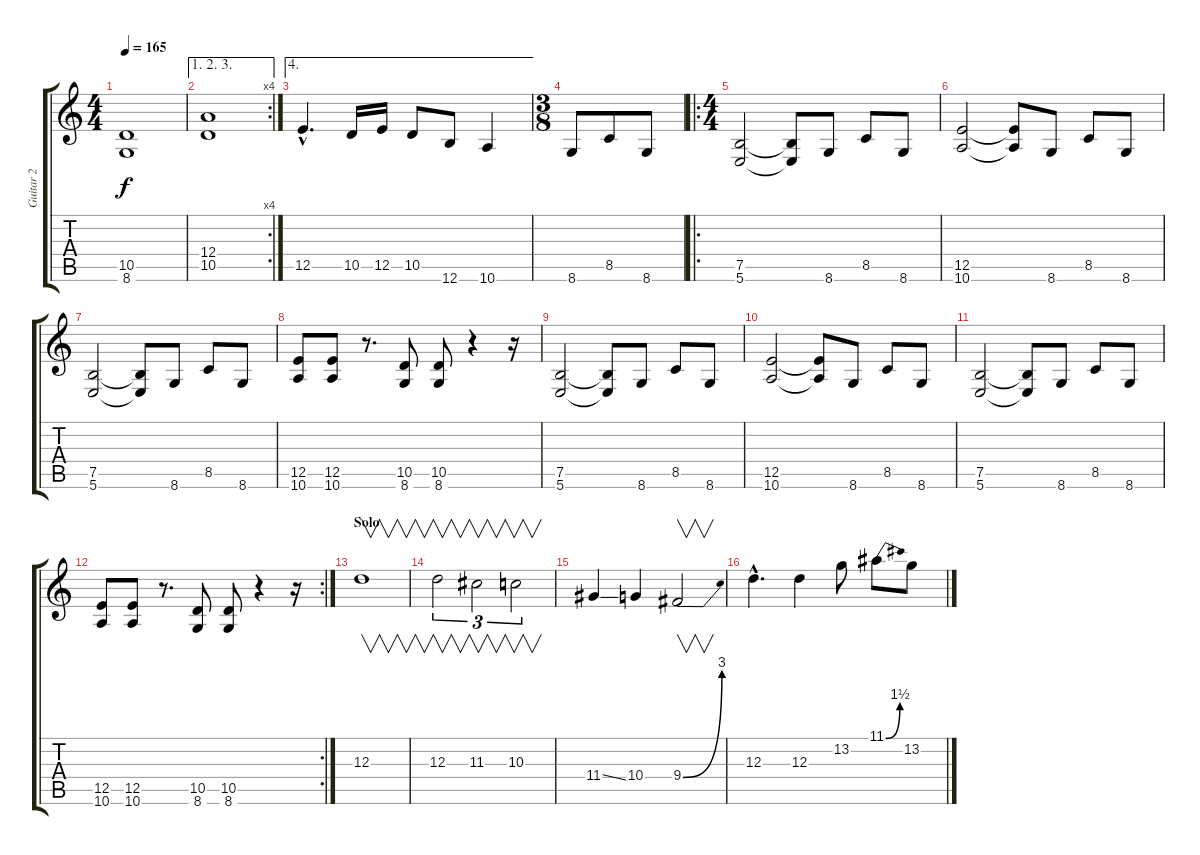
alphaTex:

\track ("Guitar 2" "Guitar 2") {instrument distortionguitar}
\staff {score tabs}
\tuning (B3 Gb3 D3 A2 E2 B1) {hide}
\ts (4 4)
\tempo 165
\clef g2
\ks c
(10.5 8.6).1{dy f} |
\ae (1 2 3)
\rc 4
(12.4 10.5).1 |
\ae 4
12.5{hac}.4{d} 10.5.16 12.5.16 10.5.8 12.6.8 10.6.4 |
\ts (3 8)
8.6.8 8.5.8 8.6.8 |
\ro
\ts (4 4)
(7.5 5.6).2 (7.5{t} 5.6{t}).8 8.6.8 8.5.8 8.6.8 |
(12.5 10.6).2 (12.5{t} 10.6{t}).8 8.6.8 8.5.8 8.6.8 |
(7.5 5.6).2 (7.5{t} 5.6{t}).8 8.6.8 8.5.8 8.6.8 |
(12.5 10.6).8 (12.5 10.6).8 r.8{d} (10.5 8.6).8 (10.5 8.6).8 r.4 r.16 |
(7.5 5.6).2 (7.5{t} 5.6{t}).8 8.6.8 8.5.8 8.6.8 |
(12.5 10.6).2 (12.5{t} 10.6{t}).8 8.6.8 8.5.8 8.6.8 |
(7.5 5.6).2 (7.5{t} 5.6{t}).8 8.6.8 8.5.8 8.6.8 |
\rc 2
(12.5 10.6).8 (12.5 10.6).8 r.8{d} (10.5 8.6).8 (10.5 8.6).8 r.4 r.16 |
\section ("" "Solo")
12.3.1{v} |
12.3.2{v tu (3 2)} 11.3.2{v tu (3 2)} 10.3.2{v tu (3 2)} |
11.4{ss}.4 10.4.4 9.4{be (bend 0 0 60 12)}.2{v} |
12.3{hac}.4{d} 12.3.4 13.2.8 11.1{be (bend 0 0 60 6)}.8 13.2.8
